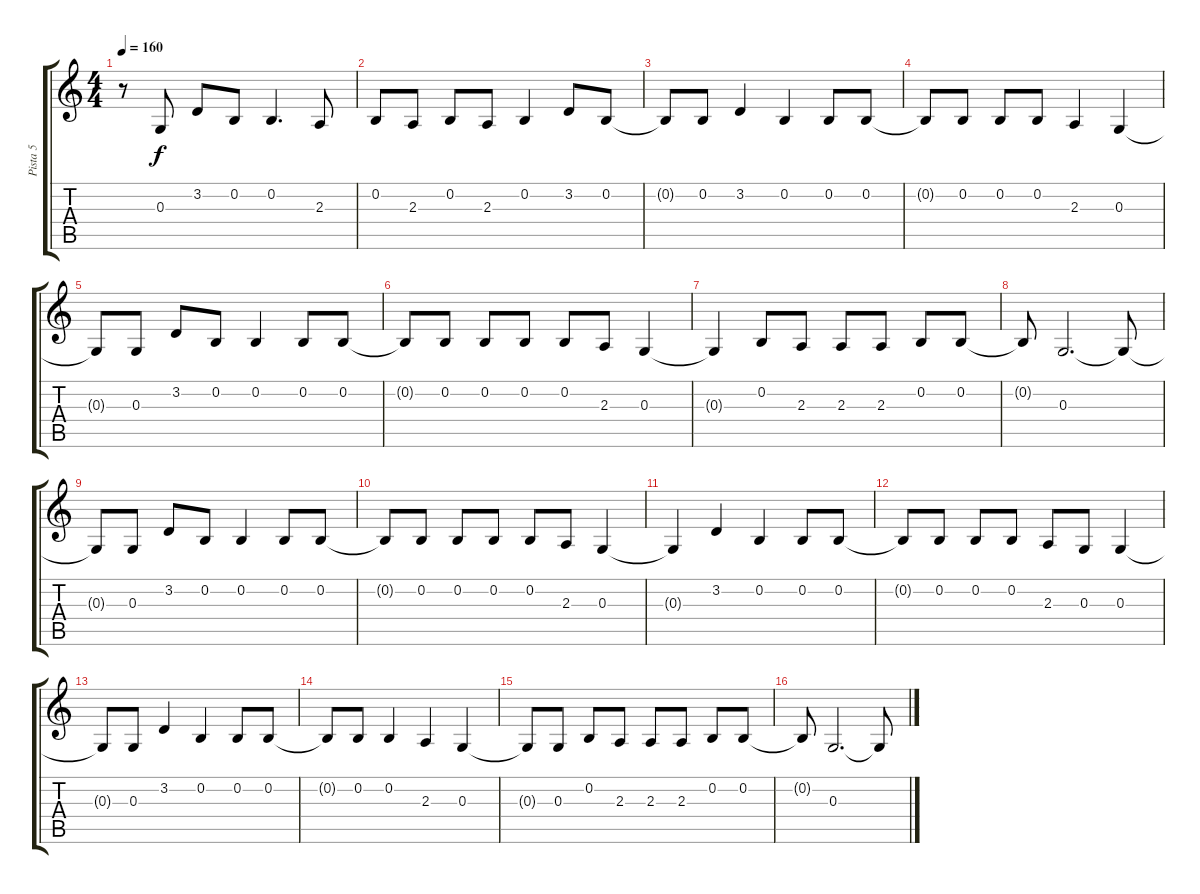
\track ("Pista 5" "Pista 5") {instrument electricgrandpiano}
\staff {score tabs}
\tuning (E4 B3 G3 D3 A2 E2) {hide}
\ts (4 4)
\tempo 160
\clef g2
\ks c
r.8{dy f} 0.3.8 3.2.8 0.2.8 0.2.4{d} 2.3.8 |
0.2.8 2.3.8 0.2.8 2.3.8 0.2.4 3.2.8 0.2.8 |
0.2{t}.8 0.2.8 3.2.4 0.2.4 0.2.8 0.2.8 |
0.2{t}.8 0.2.8 0.2.8 0.2.8 2.3.4 0.3.4 |
0.3{t}.8 0.3.8 3.2.8 0.2.8 0.2.4 0.2.8 0.2.8 |
0.2{t}.8 0.2.8 0.2.8 0.2.8 0.2.8 2.3.8 0.3.4 |
0.3{t}.4 0.2.8 2.3.8 2.3.8 2.3.8 0.2.8 0.2.8 |
0.2{t}.8 0.3.2{d} 0.3{t}.8 |
0.3{t}.8 0.3.8 3.2.8 0.2.8 0.2.4 0.2.8 0.2.8 |
0.2{t}.8 0.2.8 0.2.8 0.2.8 0.2.8 2.3.8 0.3.4 |
0.3{t}.4 3.2.4 0.2.4 0.2.8 0.2.8 |
0.2{t}.8 0.2.8 0.2.8 0.2.8 2.3.8 0.3.8 0.3.4 |
0.3{t}.8 0.3.8 3.2.4 0.2.4 0.2.8 0.2.8 |
0.2{t}.8 0.2.8 0.2.4 2.3.4 0.3.4 |
0.3{t}.8 0.3.8 0.2.8 2.3.8 2.3.8 2.3.8 0.2.8 0.2.8 |
0.2{t}.8 0.3.2{d} 0.3{t}.8
